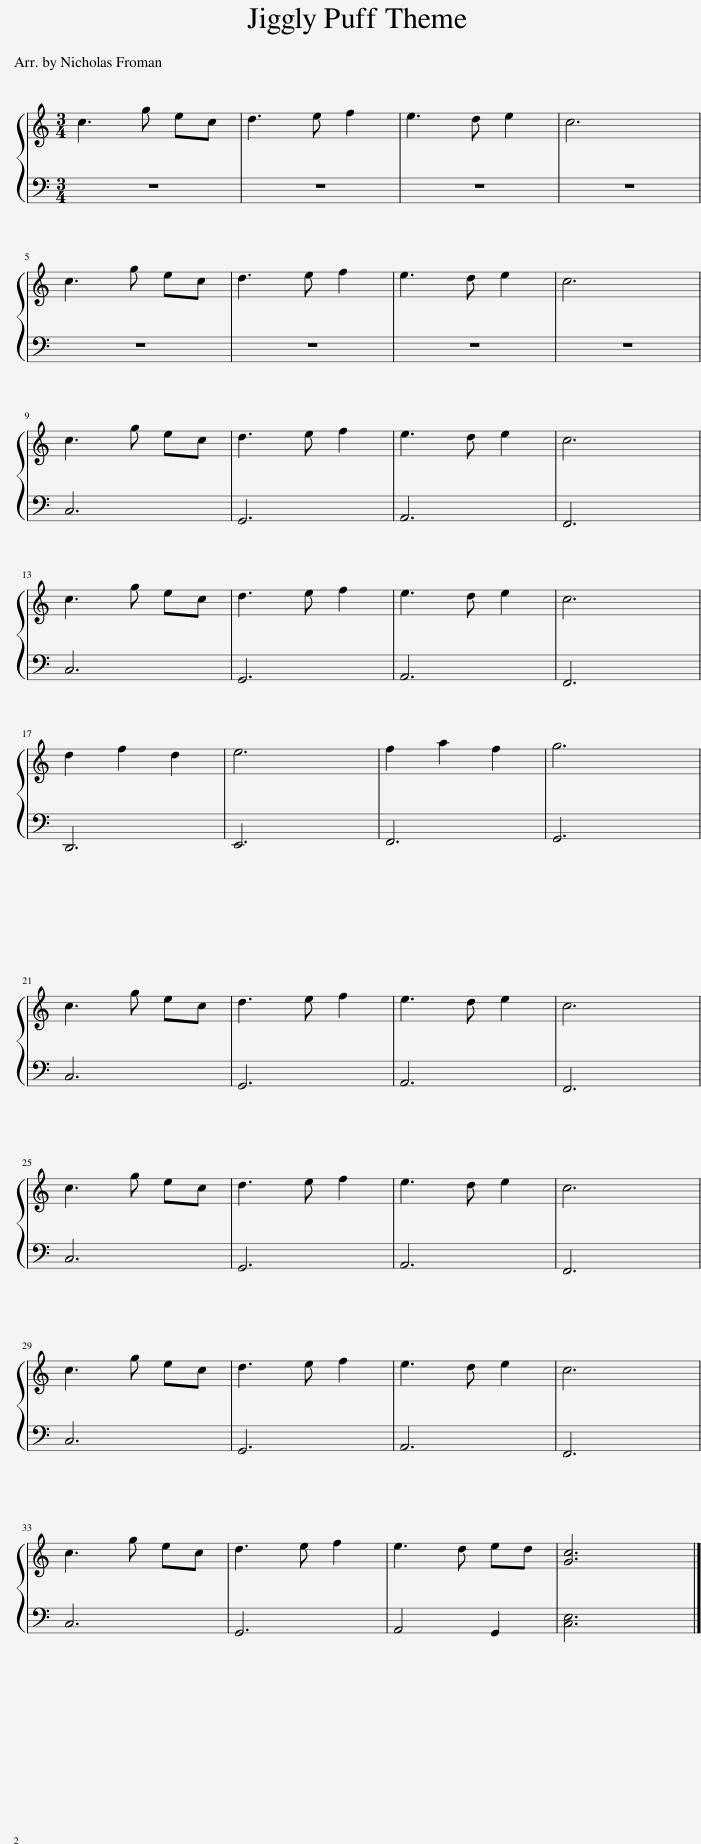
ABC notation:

X:1
%%score { 1 | 2 }
L:1/8
M:3/4
I:linebreak $
K:C
V:1 treble
V:2 bass
V:1
 c3 g ec | d3 e f2 | e3 d e2 | c6 |$ c3 g ec | %5
 d3 e f2 | e3 d e2 | c6 |$ c3 g ec | d3 e f2 | %10
 e3 d e2 | c6 |$ c3 g ec | d3 e f2 | e3 d e2 | %15
 c6 |$ d2 f2 d2 | e6 | f2 a2 f2 | g6 |$ %20
 c3 g ec | d3 e f2 | e3 d e2 | c6 |$ c3 g ec | %25
 d3 e f2 | e3 d e2 | c6 |$ c3 g ec | d3 e f2 | %30
 e3 d e2 | c6 |$ c3 g ec | d3 e f2 | e3 d ed | %35
 [Gc]6 |] %36
V:2
 z6 | z6 | z6 | z6 |$ z6 | %5
 z6 | z6 | z6 |$ C,6 | G,,6 | %10
 A,,6 | F,,6 |$ C,6 | G,,6 | A,,6 | %15
 F,,6 |$ D,,6 | E,,6 | F,,6 | G,,6 |$ %20
 C,6 | G,,6 | A,,6 | F,,6 |$ C,6 | %25
 G,,6 | A,,6 | F,,6 |$ C,6 | G,,6 | %30
 A,,6 | F,,6 |$ C,6 | G,,6 | A,,4 G,,2 | %35
 [C,E,]6 |] %36
